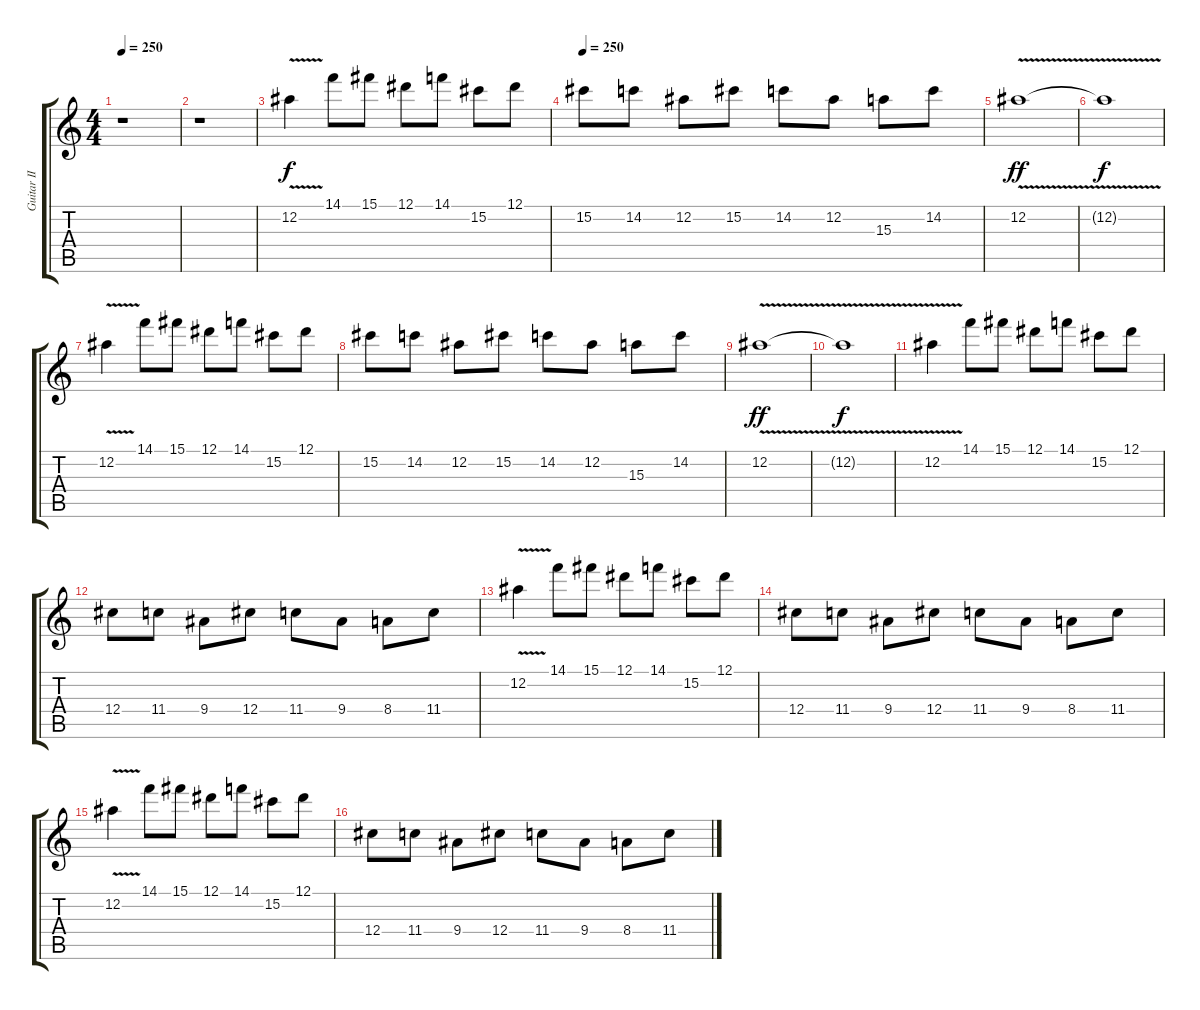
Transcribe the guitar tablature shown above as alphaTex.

\track ("Guitar II" "Guitar II") {instrument distortionguitar}
\staff {score tabs}
\tuning (Eb4 Bb3 Gb3 Db3 Ab2 Eb2) {hide}
\ts (4 4)
\tempo 250
\clef g2
\ks c
r.1{dy f instrument distortionguitar} |
r.1 |
12.2{v}.4 14.1.8 15.1.8 12.1.8 14.1.8 15.2.8 12.1.8 |
\tempo 250
15.2.8 14.2.8 12.2.8 15.2.8 14.2.8 12.2.8 15.3.8 14.2.8 |
12.2{v}.1{dy ff} |
12.2{t}.1{dy f} |
12.2{v}.4 14.1.8 15.1.8 12.1.8 14.1.8 15.2.8 12.1.8 |
15.2.8 14.2.8 12.2.8 15.2.8 14.2.8 12.2.8 15.3.8 14.2.8 |
12.2{v}.1{dy ff} |
12.2{t}.1{dy f} |
12.2{v}.4 14.1.8 15.1.8 12.1.8 14.1.8 15.2.8 12.1.8 |
12.4.8 11.4.8 9.4.8 12.4.8 11.4.8 9.4.8 8.4.8 11.4.8 |
12.2{v}.4 14.1.8 15.1.8 12.1.8 14.1.8 15.2.8 12.1.8 |
12.4.8 11.4.8 9.4.8 12.4.8 11.4.8 9.4.8 8.4.8 11.4.8 |
12.2{v}.4 14.1.8 15.1.8 12.1.8 14.1.8 15.2.8 12.1.8 |
12.4.8 11.4.8 9.4.8 12.4.8 11.4.8 9.4.8 8.4.8 11.4.8
